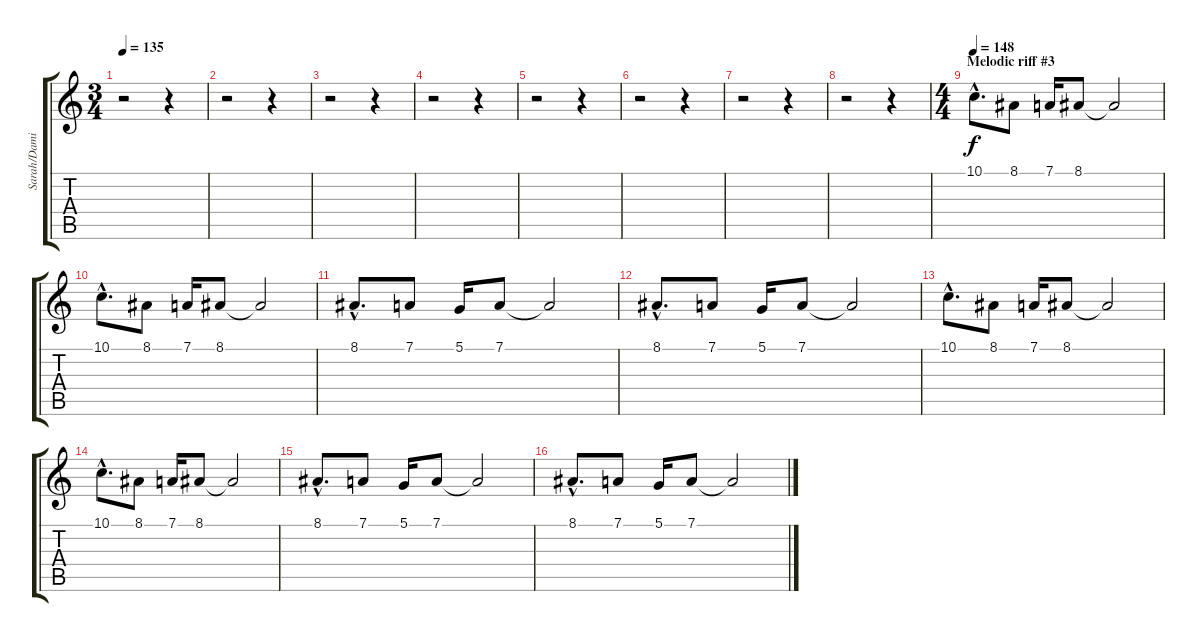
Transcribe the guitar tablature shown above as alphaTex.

\track ("Sarah/Damien (Choir/Keyb)" "Sarah/Dami") {instrument pad4choir}
\staff {score tabs}
\tuning (D4 A3 F3 C3 G2 D2) {hide}
\ts (3 4)
\tempo 135
\clef g2
\ks c
r.2{dy mf} r.4 |
r.2 r.4 |
r.2 r.4 |
r.2 r.4 |
r.2 r.4 |
r.2 r.4 |
r.2 r.4 |
r.2 r.4 |
\ts (4 4)
\section ("" "Melodic riff #3")
\tempo 148
10.1{hac}.8{d dy f} 8.1.8 7.1.16 8.1.8 8.1{t}.2 |
10.1{hac}.8{d} 8.1.8 7.1.16 8.1.8 8.1{t}.2 |
8.1{hac}.8{d} 7.1.8 5.1.16 7.1.8 7.1{t}.2 |
8.1{hac}.8{d} 7.1.8 5.1.16 7.1.8 7.1{t}.2 |
10.1{hac}.8{d} 8.1.8 7.1.16 8.1.8 8.1{t}.2 |
10.1{hac}.8{d} 8.1.8 7.1.16 8.1.8 8.1{t}.2 |
8.1{hac}.8{d} 7.1.8 5.1.16 7.1.8 7.1{t}.2 |
8.1{hac}.8{d} 7.1.8 5.1.16 7.1.8 7.1{t}.2
